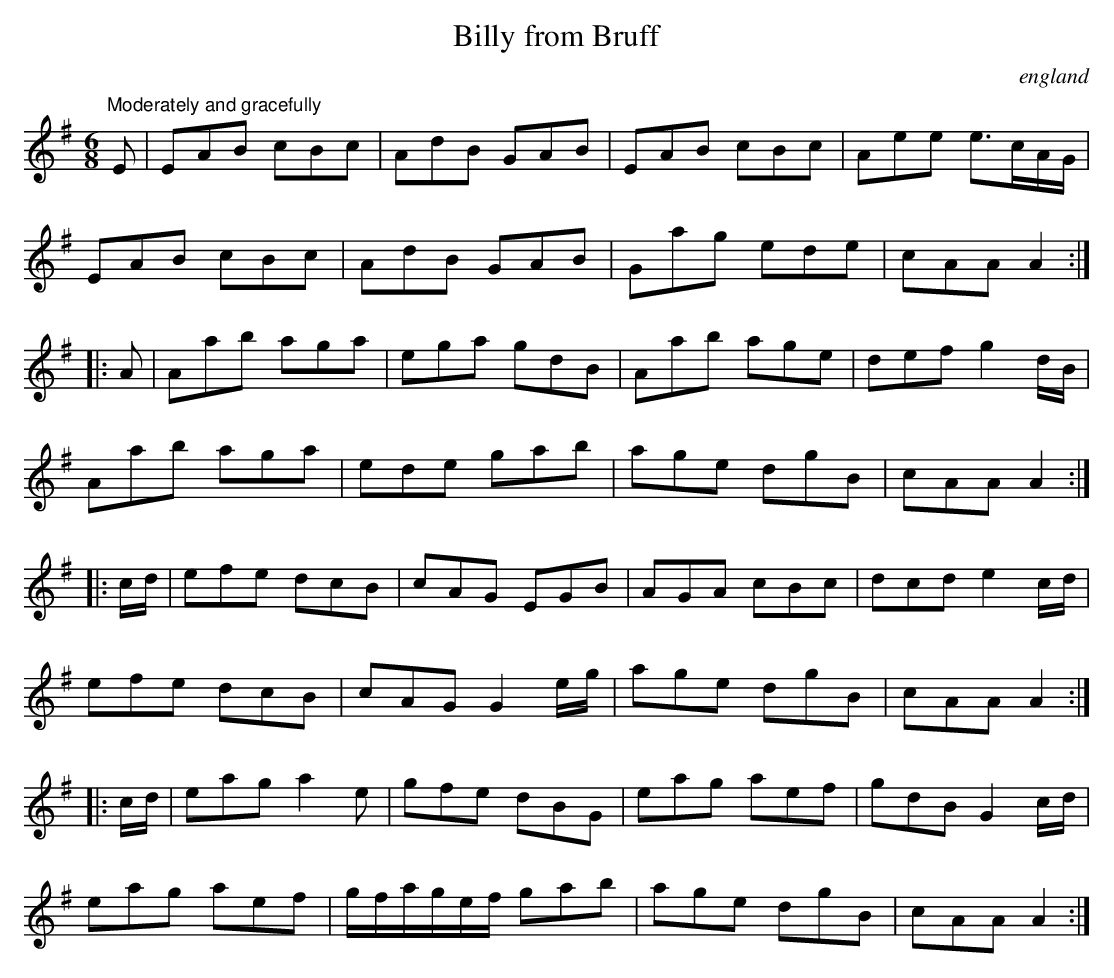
X:1
T:Billy from Bruff
O:england
L:1/8
M:6/8
K:G
"Moderately and gracefully"\
E|EAB cBc|AdB GAB|EAB cBc|Aee e>cA/G/|
EAB cBc|AdB GAB|Gag ede|cAA A2:|
|:A|Aab aga|ega gdB|Aab age|def g2 d/B/|
Aab aga|ede gab|age dgB|cAA A2:|
|:c/d/|efe dcB|cAG EGB|AGA cBc|dcd e2 c/d/|
efe dcB|cAG G2 e/g/|age dgB|cAA A2:|
|:c/d/|eag a2 e|gfe dBG|eag aef|gdB G2 c/d/|
eag aef|g/f/a/g/e/f/ gab|age dgB|cAA A2:|
